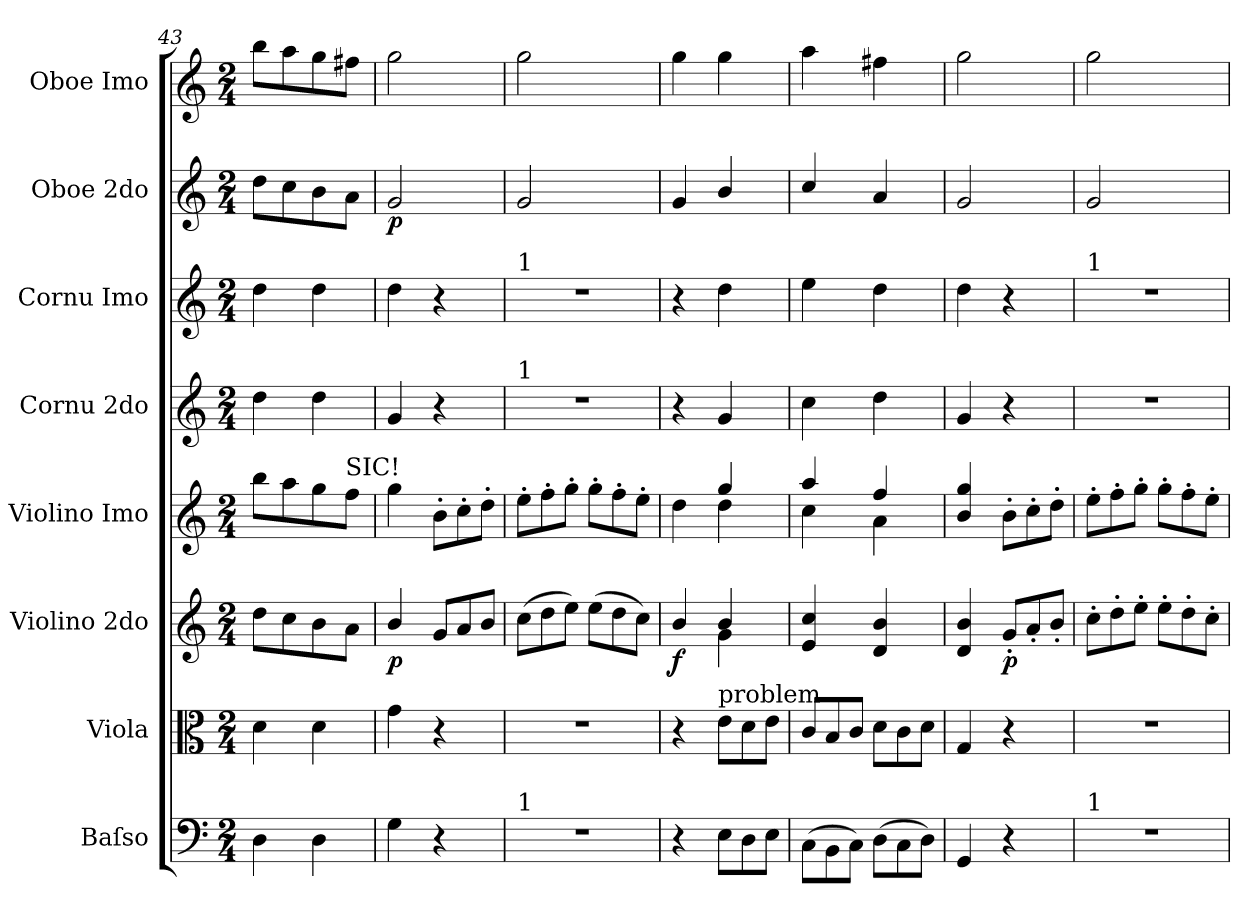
**kern	**kern	**kern	**dynam	**kern	**kern	**kern	**kern	**dynam	**kern
*part8	*part7	*part6	*part6	*part5	*part4	*part3	*part2	*part2	*part1
*staff8	*staff7	*staff6	*staff6	*staff5	*staff4	*staff3	*staff2	*staff2	*staff1
*I"Baſso	*I"Viola	*I"Violino 2do	*	*I"Violino Imo	*I"Cornu 2do	*I"Cornu Imo	*I"Oboe 2do	*	*I"Oboe Imo
*I'B	*I'Vla	*I'Vl 2	*	*I'Vl 1	*I'Cor 2	*I'Cor 1	*I'Ob 2	*	*I'Ob 1
*clefF4	*clefC3	*clefG2	*	*clefG2	*clefG2	*clefG2	*clefG2	*	*clefG2
*k[]	*k[]	*k[]	*	*k[]	*k[]	*k[]	*k[]	*	*k[]
*C:	*C:	*C:	*	*C:	*C:	*C:	*C:	*	*C:
*M2/4	*M2/4	*M2/4	*	*M2/4	*M2/4	*M2/4	*M2/4	*	*M2/4
=43	=43	=43	=43	=43	=43	=43	=43	=43	=43
4D\	4d\	8dd\L	.	8bb\L	4dd\	4dd\	8dd\L	.	8bb\L
.	.	8cc\	.	8aa\	.	.	8cc\	.	8aa\
4D\	4d\	8b\	.	8gg\	4dd\	4dd\	8b\	.	8gg\
!	!	!	!	!LO:TX:a:t=SIC!	!	!	!	!	!
.	.	8a\J	.	8ff\J	.	.	8a\J	.	8ff#X\J
=44	=44	=44	=44	=44	=44	=44	=44	=44	=44
4G\	4g\	4b/	p	4gg\	4g/	4dd\	2g/	p	2gg\
*	*	*Xtuplet	*	*Xtuplet	*	*	*	*	*
4r	4r	12g/L	.	12b'\L	4r	4r	.	.	.
.	.	12a/	.	12cc'\	.	.	.	.	.
.	.	12b/J	.	12dd'\J	.	.	.	.	.
=45	=45	=45	=45	=45	=45	=45	=45	=45	=45
!	!	!	!	!	!	!LO:TX:a:t=1	!	!	!
!	!	!	!	!	!LO:TX:a:t=1	!	!	!	!
!LO:TX:a:t=1	!	!	!	!	!	!	!	!	!
2r	2r	(12cc\L	.	12ee'\L	2r	2r	2g/	.	2gg\
.	.	12dd\	.	12ff'\	.	.	.	.	.
.	.	12ee\J)	.	12gg'\J	.	.	.	.	.
.	.	(12ee\L	.	12gg'\L	.	.	.	.	.
.	.	12dd\	.	12ff'\	.	.	.	.	.
.	.	12cc\J)	.	12ee'\J	.	.	.	.	.
=46	=46	=46	=46	=46	=46	=46	=46	=46	=46
*	*	*^	*	*^	*	*	*	*	*
4r	4r	4b/	4ryy	f	4ryy	4dd\	4r	4r	4g/	.	4gg\
*Xtuplet	*Xtuplet	*	*	*	*	*	*	*	*	*	*
!	!LO:TX:a:t=problem	!	!	!	!	!	!	!	!	!	!
12E\L	12e\L	4b/	4g\	.	4gg/	4dd\	4g/	4dd\	4b/	.	4gg\
12D\	12d\	.	.	.	.	.	.	.	.	.	.
12E\J	12e\J	.	.	.	.	.	.	.	.	.	.
*	*	*v	*v	*	*	*	*	*	*	*	*
=47	=47	=47	=47	=47	=47	=47	=47	=47	=47	=47
(12C\L	12c/L	4e/ 4cc/	.	4aa/	4cc\	4cc\	4ee\	4cc/	.	4aa\
12BB\	12B/	.	.	.	.	.	.	.	.	.
12C\J)	12c/J	.	.	.	.	.	.	.	.	.
(12D\L	12d\L	4d/ 4b/	.	4ff/	4a\	4dd\	4dd\	4a/	.	4ff#X\
12C\	12c\	.	.	.	.	.	.	.	.	.
12D\J)	12d\J	.	.	.	.	.	.	.	.	.
*	*	*	*	*v	*v	*	*	*	*	*
=48	=48	=48	=48	=48	=48	=48	=48	=48	=48
4GG/	4G/	4d/ 4b/	.	4b/ 4gg/	4g/	4dd\	2g/	.	2gg\
4r	4r	12g'/L	p	12b'\L	4r	4r	.	.	.
.	.	12a'/	.	12cc'\	.	.	.	.	.
.	.	12b'/J	.	12dd'\J	.	.	.	.	.
=49	=49	=49	=49	=49	=49	=49	=49	=49	=49
!	!	!	!	!	!	!LO:TX:a:t=1	!	!	!
!LO:TX:a:t=1	!	!	!	!	!	!	!	!	!
2r	2r	12cc'\L	.	12ee'\L	2r	2r	2g/	.	2gg\
.	.	12dd'\	.	12ff'\	.	.	.	.	.
.	.	12ee'\J	.	12gg'\J	.	.	.	.	.
.	.	12ee'\L	.	12gg'\L	.	.	.	.	.
.	.	12dd'\	.	12ff'\	.	.	.	.	.
.	.	12cc'\J	.	12ee'\J	.	.	.	.	.
=	=	=	=	=	=	=	=	=	=
*-	*-	*-	*-	*-	*-	*-	*-	*-	*-
